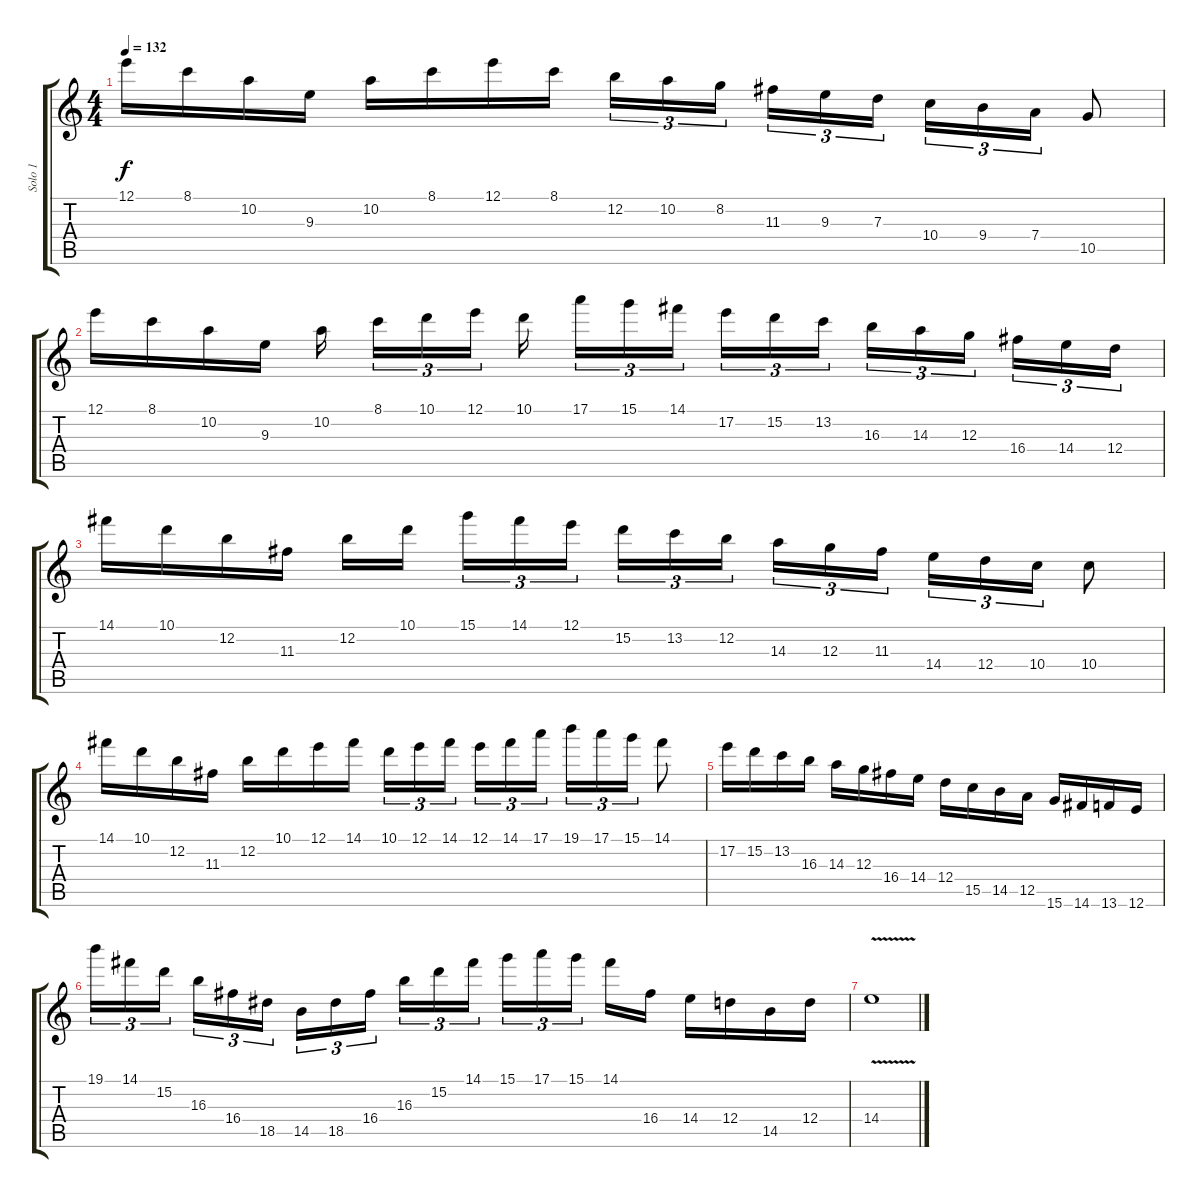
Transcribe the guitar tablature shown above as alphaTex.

\track ("Solo 1" "Solo 1") {instrument distortionguitar}
\staff {score tabs}
\tuning (E4 B3 G3 D3 A2 E2) {hide}
\ts (4 4)
\tempo 132
\clef g2
\ks c
12.1.16{dy f} 8.1.16 10.2.16 9.3.16 10.2.16 8.1.16 12.1.16 8.1.16 12.2.16{tu (3 2)} 10.2.16{tu (3 2)} 8.2.16{tu (3 2) beam splitsecondary} 11.3.16{tu (3 2)} 9.3.16{tu (3 2)} 7.3.16{tu (3 2)} 10.4.16{tu (3 2)} 9.4.16{tu (3 2)} 7.4.16{tu (3 2)} 10.5.8 |
12.1.16 8.1.16 10.2.16 9.3.16 10.2.16{beam splitsecondary} 8.1.16{tu (3 2)} 10.1.16{tu (3 2)} 12.1.16{tu (3 2) beam splitsecondary} 10.1.16 17.1.16{tu (3 2)} 15.1.16{tu (3 2)} 14.1.16{tu (3 2) beam splitsecondary} 17.2.16{tu (3 2)} 15.2.16{tu (3 2)} 13.2.16{tu (3 2)} 16.3.16{tu (3 2)} 14.3.16{tu (3 2)} 12.3.16{tu (3 2) beam splitsecondary} 16.4.16{tu (3 2)} 14.4.16{tu (3 2)} 12.4.16{tu (3 2)} |
14.1.16 10.1.16 12.2.16 11.3.16 12.2.16 10.1.16{beam splitsecondary} 15.1.16{tu (3 2)} 14.1.16{tu (3 2)} 12.1.16{tu (3 2)} 15.2.16{tu (3 2)} 13.2.16{tu (3 2)} 12.2.16{tu (3 2) beam splitsecondary} 14.3.16{tu (3 2)} 12.3.16{tu (3 2)} 11.3.16{tu (3 2)} 14.4.16{tu (3 2)} 12.4.16{tu (3 2)} 10.4.16{tu (3 2)} 10.4.8 |
14.1.16 10.1.16 12.2.16 11.3.16 12.2.16 10.1.16 12.1.16 14.1.16 10.1.16{tu (3 2)} 12.1.16{tu (3 2)} 14.1.16{tu (3 2) beam splitsecondary} 12.1.16{tu (3 2)} 14.1.16{tu (3 2)} 17.1.16{tu (3 2)} 19.1.16{tu (3 2)} 17.1.16{tu (3 2)} 15.1.16{tu (3 2)} 14.1.8 |
17.2.16 15.2.16 13.2.16 16.3.16 14.3.16 12.3.16 16.4.16 14.4.16 12.4.16 15.5.16 14.5.16 12.5.16 15.6.16 14.6.16 13.6.16 12.6.16 |
19.1.16{tu (3 2)} 14.1.16{tu (3 2)} 15.2.16{tu (3 2) beam splitsecondary} 16.3.16{tu (3 2)} 16.4.16{tu (3 2)} 18.5.16{tu (3 2)} 14.5.16{tu (3 2)} 18.5.16{tu (3 2)} 16.4.16{tu (3 2) beam splitsecondary} 16.3.16{tu (3 2)} 15.2.16{tu (3 2)} 14.1.16{tu (3 2)} 15.1.16{tu (3 2)} 17.1.16{tu (3 2)} 15.1.16{tu (3 2) beam splitsecondary} 14.1.16 16.4.16 14.4.16 12.4.16 14.5.16 12.4.16 |
14.4{v}.1
